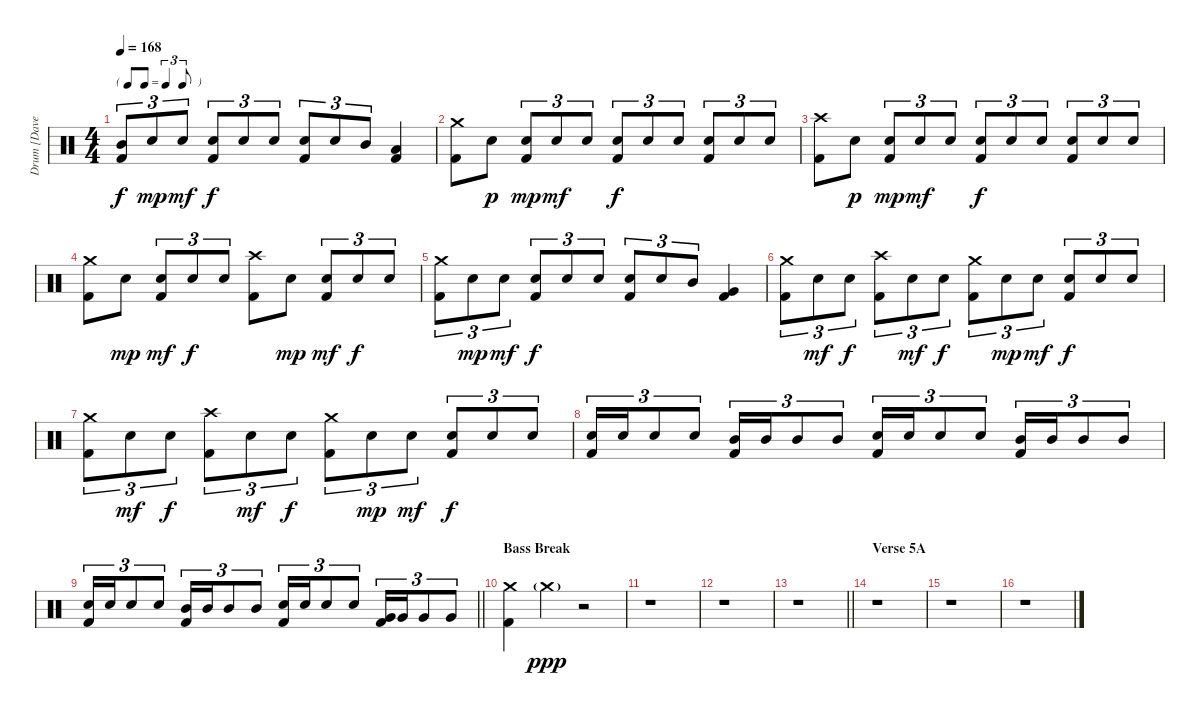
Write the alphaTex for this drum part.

\track ("Drum [Dave Grohl]" "Drum [Dave") {instrument percussion bank 255}
\staff {score}
\articulation defaults
\ts (4 4)
\tf triplet8th
\tempo 168
\clef neutral
\ks c
("Mid Tom (hit)" "Kick (hit) 2").8{tu (3 2) dy f} "Snare (hit) 2".8{tu (3 2) dy mp} "Snare (hit) 2".8{tu (3 2) dy mf} ("Snare (hit) 2" "Kick (hit) 2").8{tu (3 2) dy f} "Snare (hit) 2".8{tu (3 2)} "Snare (hit) 2".8{tu (3 2)} ("Snare (hit) 2" "Kick (hit) 2").8{tu (3 2)} "Snare (hit) 2".8{tu (3 2)} "Mid Tom (hit)".8{tu (3 2)} ("Low Tom (hit)" "Kick (hit) 2").4 |
("Crash medium (hit)" "Kick (hit) 2").8 "Snare (hit) 2".8{dy p} ("Snare (hit) 2" "Kick (hit) 2").8{tu (3 2) dy mp} "Snare (hit) 2".8{tu (3 2) dy mf} "Snare (hit) 2".8{tu (3 2)} ("Snare (hit) 2" "Kick (hit) 2").8{tu (3 2) dy f} "Snare (hit) 2".8{tu (3 2)} "Snare (hit) 2".8{tu (3 2)} ("Snare (hit) 2" "Kick (hit) 2").8{tu (3 2)} "Snare (hit) 2".8{tu (3 2)} "Snare (hit) 2".8{tu (3 2)} |
("Crash high (hit)" "Kick (hit) 2").8 "Snare (hit) 2".8{dy p} ("Snare (hit) 2" "Kick (hit) 2").8{tu (3 2) dy mp} "Snare (hit) 2".8{tu (3 2) dy mf} "Snare (hit) 2".8{tu (3 2)} ("Snare (hit) 2" "Kick (hit) 2").8{tu (3 2) dy f} "Snare (hit) 2".8{tu (3 2)} "Snare (hit) 2".8{tu (3 2)} ("Snare (hit) 2" "Kick (hit) 2").8{tu (3 2)} "Snare (hit) 2".8{tu (3 2)} "Snare (hit) 2".8{tu (3 2)} |
("Crash medium (hit)" "Kick (hit) 2").8 "Snare (hit) 2".8{dy mp} ("Snare (hit) 2" "Kick (hit) 2").8{tu (3 2) dy mf} "Snare (hit) 2".8{tu (3 2) dy f} "Snare (hit) 2".8{tu (3 2)} ("Crash high (hit)" "Kick (hit) 2").8 "Snare (hit) 2".8{dy mp} ("Snare (hit) 2" "Kick (hit) 2").8{tu (3 2) dy mf} "Snare (hit) 2".8{tu (3 2) dy f} "Snare (hit) 2".8{tu (3 2)} |
("Crash medium (hit)" "Kick (hit) 2").8{tu (3 2)} "Snare (hit) 2".8{tu (3 2) dy mp} "Snare (hit) 2".8{tu (3 2) dy mf} ("Snare (hit) 2" "Kick (hit) 2").8{tu (3 2) dy f} "Snare (hit) 2".8{tu (3 2)} "Snare (hit) 2".8{tu (3 2)} ("Snare (hit) 2" "Kick (hit) 2").8{tu (3 2)} "Snare (hit) 2".8{tu (3 2)} "Mid Tom (hit)".8{tu (3 2)} ("Very Low Tom (hit)" "Kick (hit) 2").4 |
("Crash medium (hit)" "Kick (hit) 2").8{tu (3 2)} "Snare (hit) 2".8{tu (3 2) dy mf} "Snare (hit) 2".8{tu (3 2) dy f} ("Crash high (hit)" "Kick (hit) 2").8{tu (3 2)} "Snare (hit) 2".8{tu (3 2) dy mf} "Snare (hit) 2".8{tu (3 2) dy f} ("Crash medium (hit)" "Kick (hit) 2").8{tu (3 2)} "Snare (hit) 2".8{tu (3 2) dy mp} "Snare (hit) 2".8{tu (3 2) dy mf} ("Snare (hit) 2" "Kick (hit) 2").8{tu (3 2) dy f} "Snare (hit) 2".8{tu (3 2)} "Snare (hit) 2".8{tu (3 2)} |
("Crash medium (hit)" "Kick (hit) 2").8{tu (3 2)} "Snare (hit) 2".8{tu (3 2) dy mf} "Snare (hit) 2".8{tu (3 2) dy f} ("Crash high (hit)" "Kick (hit) 2").8{tu (3 2)} "Snare (hit) 2".8{tu (3 2) dy mf} "Snare (hit) 2".8{tu (3 2) dy f} ("Crash medium (hit)" "Kick (hit) 2").8{tu (3 2)} "Snare (hit) 2".8{tu (3 2) dy mp} "Snare (hit) 2".8{tu (3 2) dy mf} ("Snare (hit) 2" "Kick (hit) 2").8{tu (3 2) dy f} "Snare (hit) 2".8{tu (3 2)} "Snare (hit) 2".8{tu (3 2)} |
("Snare (hit) 2" "Kick (hit) 2").16{tu (3 2)} "Snare (hit) 2".16{tu (3 2)} "Snare (hit) 2".8{tu (3 2)} "Snare (hit) 2".8{tu (3 2)} ("Mid Tom (hit)" "Kick (hit) 2").16{tu (3 2)} "Mid Tom (hit)".16{tu (3 2)} "Mid Tom (hit)".8{tu (3 2)} "Mid Tom (hit)".8{tu (3 2)} ("Snare (hit) 2" "Kick (hit) 2").16{tu (3 2)} "Snare (hit) 2".16{tu (3 2)} "Snare (hit) 2".8{tu (3 2)} "Snare (hit) 2".8{tu (3 2)} ("Mid Tom (hit)" "Kick (hit) 2").16{tu (3 2)} "Mid Tom (hit)".16{tu (3 2)} "Mid Tom (hit)".8{tu (3 2)} "Mid Tom (hit)".8{tu (3 2)} |
\barLineRight lightlight
("Snare (hit) 2" "Kick (hit) 2").16{tu (3 2)} "Snare (hit) 2".16{tu (3 2)} "Snare (hit) 2".8{tu (3 2)} "Snare (hit) 2".8{tu (3 2)} ("Mid Tom (hit)" "Kick (hit) 2").16{tu (3 2)} "Mid Tom (hit)".16{tu (3 2)} "Mid Tom (hit)".8{tu (3 2)} "Mid Tom (hit)".8{tu (3 2)} ("Snare (hit) 2" "Kick (hit) 2").16{tu (3 2)} "Snare (hit) 2".16{tu (3 2)} "Snare (hit) 2".8{tu (3 2)} "Snare (hit) 2".8{tu (3 2)} ("Very Low Tom (hit)" "Kick (hit) 2").16{tu (3 2)} "Very Low Tom (hit)".16{tu (3 2)} "Very Low Tom (hit)".8{tu (3 2)} "Very Low Tom (hit)".8{tu (3 2)} |
\section ("" "Bass Break")
("Crash medium (hit)" "Kick (hit) 2").4 "Crash medium (hit)"{g}.4{dy ppp} r.2 |
r.1 |
r.1 |
\barLineRight lightlight
r.1 |
\section ("" "Verse 5A")
r.1 |
r.1 |
r.1
